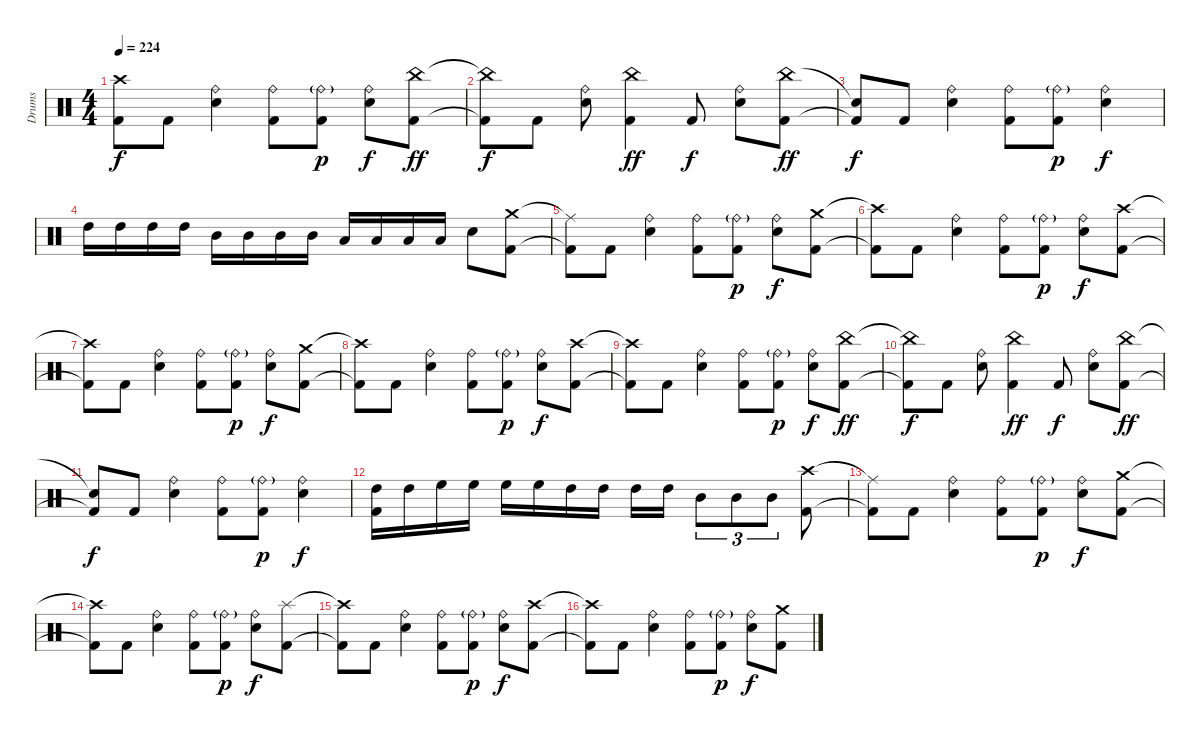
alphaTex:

\track ("Drums" "Drums") {instrument percussion}
\staff {score}
\articulation defaults
\ts (4 4)
\tempo 224
\clef neutral
\ks c
("Crash high (hit)"{t} "Kick (hit) 2"{t}).8{dy f} "Kick (hit) 2".8 ("Ride (bell)" "Electric Snare (hit)").4 ("Ride (bell)" "Kick (hit) 2").8 ("Ride (bell)"{g} "Kick (hit) 2").8{dy p} ("Ride (bell)" "Electric Snare (hit)").8{dy f} ("China (hit)" "Kick (hit) 2").8{dy ff} |
("China (hit)"{t} "Kick (hit) 2"{t}).8{dy f} "Kick (hit) 2".8 ("Ride (bell)" "Electric Snare (hit)").8 ("China (hit)" "Kick (hit) 2").4{dy ff} "Kick (hit) 2".8{dy f} ("Ride (bell)" "Electric Snare (hit)").8 ("China (hit)" "Kick (hit) 2").8{dy ff} |
("Snare (hit)"{t} "Kick (hit) 2"{t}).8{dy f} "Kick (hit) 2".8 ("Ride (bell)" "Electric Snare (hit)").4 ("Ride (bell)" "Kick (hit) 2").8 ("Ride (bell)"{g} "Kick (hit) 2").8{dy p} ("Ride (bell)" "Electric Snare (hit)").4{dy f} |
"High Tom (hit)".16 "High Tom (hit)".16 "High Tom (hit)".16 "High Tom (hit)".16 "Mid Tom (hit)".16 "Mid Tom (hit)".16 "Mid Tom (hit)".16 "Mid Tom (hit)".16 "Low Tom (hit)".16 "Low Tom (hit)".16 "Low Tom (hit)".16 "Low Tom (hit)".16 "Electric Snare (hit)".8 ("Crash medium (hit)" "Kick (hit) 2").8 |
("Ride (middle)"{t} "Kick (hit) 2"{t}).8 "Kick (hit) 2".8 ("Ride (bell)" "Electric Snare (hit)").4 ("Ride (bell)" "Kick (hit) 2").8 ("Ride (bell)"{g} "Kick (hit) 2").8{dy p} ("Ride (bell)" "Electric Snare (hit)").8{dy f} ("Crash medium (hit)" "Kick (hit) 2").8 |
("Crash high (hit)"{t} "Kick (hit) 2"{t}).8 "Kick (hit) 2".8 ("Ride (bell)" "Electric Snare (hit)").4 ("Ride (bell)" "Kick (hit) 2").8 ("Ride (bell)"{g} "Kick (hit) 2").8{dy p} ("Ride (bell)" "Electric Snare (hit)").8{dy f} ("Crash high (hit)" "Kick (hit) 2").8 |
("Crash high (hit)"{t} "Kick (hit) 2"{t}).8 "Kick (hit) 2".8 ("Ride (bell)" "Electric Snare (hit)").4 ("Ride (bell)" "Kick (hit) 2").8 ("Ride (bell)"{g} "Kick (hit) 2").8{dy p} ("Ride (bell)" "Electric Snare (hit)").8{dy f} ("Crash medium (hit)" "Kick (hit) 2").8 |
("Crash high (hit)"{t} "Kick (hit) 2"{t}).8 "Kick (hit) 2".8 ("Ride (bell)" "Electric Snare (hit)").4 ("Ride (bell)" "Kick (hit) 2").8 ("Ride (bell)"{g} "Kick (hit) 2").8{dy p} ("Ride (bell)" "Electric Snare (hit)").8{dy f} ("Crash high (hit)" "Kick (hit) 2").8 |
("Crash high (hit)"{t} "Kick (hit) 2"{t}).8 "Kick (hit) 2".8 ("Ride (bell)" "Electric Snare (hit)").4 ("Ride (bell)" "Kick (hit) 2").8 ("Ride (bell)"{g} "Kick (hit) 2").8{dy p} ("Ride (bell)" "Electric Snare (hit)").8{dy f} ("China (hit)" "Kick (hit) 2").8{dy ff} |
("China (hit)"{t} "Kick (hit) 2"{t}).8{dy f} "Kick (hit) 2".8 ("Ride (bell)" "Electric Snare (hit)").8 ("China (hit)" "Kick (hit) 2").4{dy ff} "Kick (hit) 2".8{dy f} ("Ride (bell)" "Electric Snare (hit)").8 ("China (hit)" "Kick (hit) 2").8{dy ff} |
("Snare (hit)"{t} "Kick (hit) 2"{t}).8{dy f} "Kick (hit) 2".8 ("Ride (bell)" "Electric Snare (hit)").4 ("Ride (bell)" "Kick (hit) 2").8 ("Ride (bell)"{g} "Kick (hit) 2").8{dy p} ("Ride (bell)" "Electric Snare (hit)").4{dy f} |
("High Tom (hit)" "Kick (hit) 2").16 "High Tom (hit)".16 "High Floor Tom (hit)".16 "High Floor Tom (hit)".16 "High Floor Tom (hit)".16 "High Floor Tom (hit)".16 "High Tom (hit)".16 "High Tom (hit)".16 "High Tom (hit)".16 "High Tom (hit)".16 "Mid Tom (hit)".8{tu (3 2)} "Mid Tom (hit)".8{tu (3 2)} "Mid Tom (hit)".8{tu (3 2)} ("Crash high (hit)" "Kick (hit) 2").8 |
("Ride (middle)"{t} "Kick (hit) 2"{t}).8 "Kick (hit) 2".8 ("Ride (bell)" "Electric Snare (hit)").4 ("Ride (bell)" "Kick (hit) 2").8 ("Ride (bell)"{g} "Kick (hit) 2").8{dy p} ("Ride (bell)" "Electric Snare (hit)").8{dy f} ("Crash medium (hit)" "Kick (hit) 2").8 |
("Crash high (hit)"{t} "Kick (hit) 2"{t}).8 "Kick (hit) 2".8 ("Ride (bell)" "Electric Snare (hit)").4 ("Ride (bell)" "Kick (hit) 2").8 ("Ride (bell)"{g} "Kick (hit) 2").8{dy p} ("Ride (bell)" "Electric Snare (hit)").8{dy f} ("Splash (hit)" "Kick (hit) 2").8 |
("Crash high (hit)"{t} "Kick (hit) 2"{t}).8 "Kick (hit) 2".8 ("Ride (bell)" "Electric Snare (hit)").4 ("Ride (bell)" "Kick (hit) 2").8 ("Ride (bell)"{g} "Kick (hit) 2").8{dy p} ("Ride (bell)" "Electric Snare (hit)").8{dy f} ("Crash high (hit)" "Kick (hit) 2").8 |
("Crash high (hit)"{t} "Kick (hit) 2"{t}).8 "Kick (hit) 2".8 ("Ride (bell)" "Electric Snare (hit)").4 ("Ride (bell)" "Kick (hit) 2").8 ("Ride (bell)"{g} "Kick (hit) 2").8{dy p} ("Ride (bell)" "Electric Snare (hit)").8{dy f} ("Crash medium (hit)" "Kick (hit) 2").8
